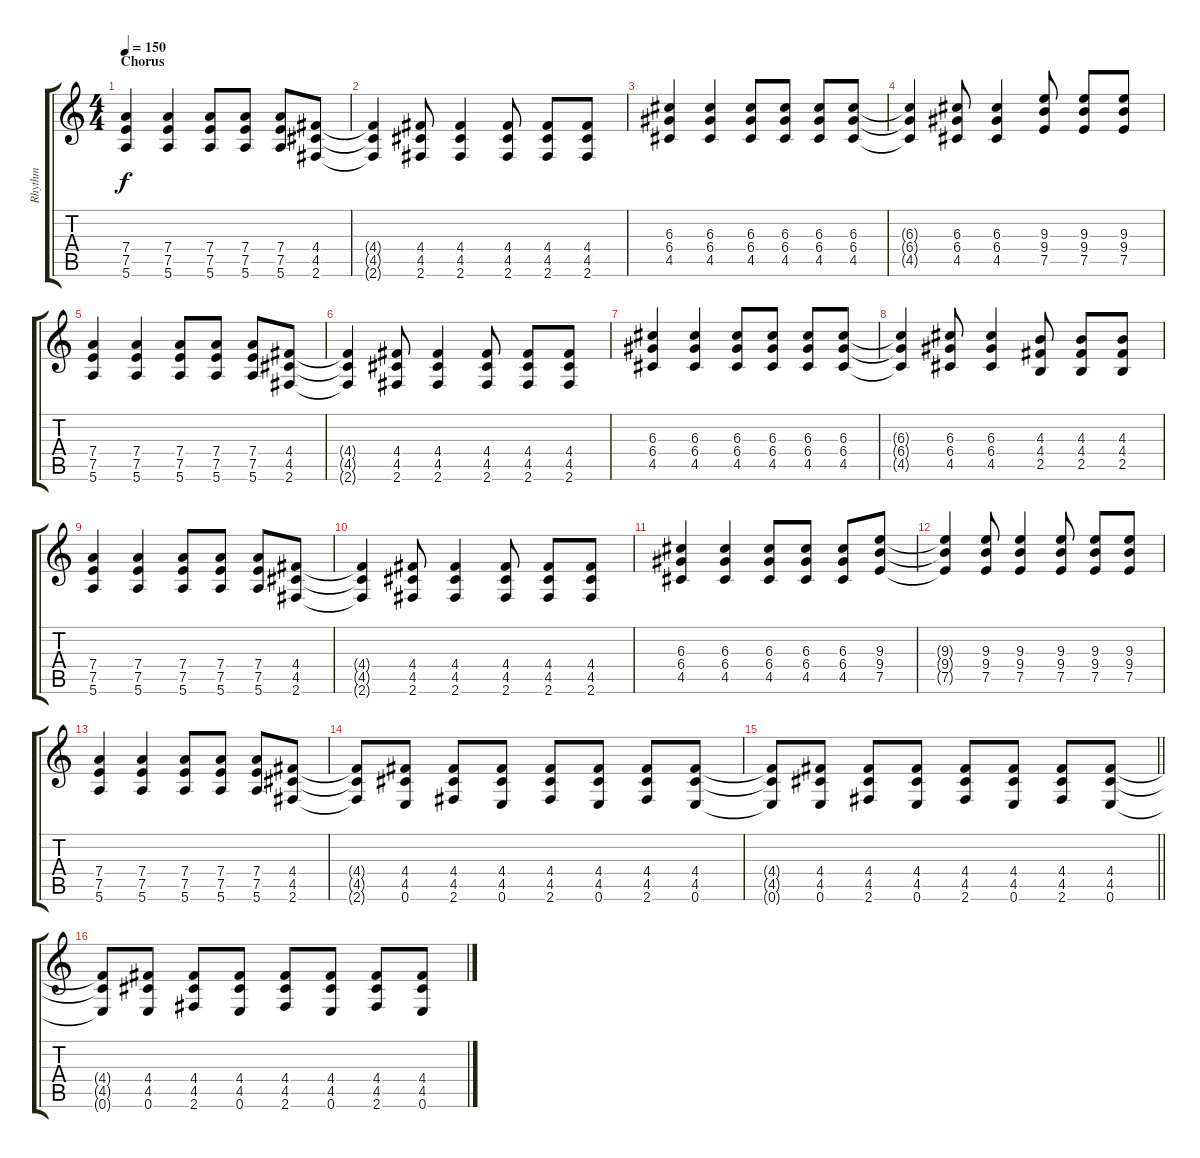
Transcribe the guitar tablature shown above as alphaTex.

\track ("Rhythm" "Rhythm") {instrument overdrivenguitar}
\staff {score tabs}
\tuning (E4 B3 G3 D3 A2 E2) {hide}
\ts (4 4)
\section ("" "Chorus")
\tempo 150
\clef g2
\ks c
(7.4 7.5 5.6).4{dy f} (7.4 7.5 5.6).4 (7.4 7.5 5.6).8 (7.4 7.5 5.6).8 (7.4 7.5 5.6).8 (4.4 4.5 2.6).8 |
(4.4{t} 4.5{t} 2.6{t}).4 (4.4 4.5 2.6).8 (4.4 4.5 2.6).4 (4.4 4.5 2.6).8 (4.4 4.5 2.6).8 (4.4 4.5 2.6).8 |
(6.3 6.4 4.5).4 (6.3 6.4 4.5).4 (6.3 6.4 4.5).8 (6.3 6.4 4.5).8 (6.3 6.4 4.5).8 (6.3 6.4 4.5).8 |
(6.3{t} 6.4{t} 4.5{t}).4 (6.3 6.4 4.5).8 (6.3 6.4 4.5).4 (9.3 9.4 7.5).8 (9.3 9.4 7.5).8 (9.3 9.4 7.5).8 |
(7.4 7.5 5.6).4 (7.4 7.5 5.6).4 (7.4 7.5 5.6).8 (7.4 7.5 5.6).8 (7.4 7.5 5.6).8 (4.4 4.5 2.6).8 |
(4.4{t} 4.5{t} 2.6{t}).4 (4.4 4.5 2.6).8 (4.4 4.5 2.6).4 (4.4 4.5 2.6).8 (4.4 4.5 2.6).8 (4.4 4.5 2.6).8 |
(6.3 6.4 4.5).4 (6.3 6.4 4.5).4 (6.3 6.4 4.5).8 (6.3 6.4 4.5).8 (6.3 6.4 4.5).8 (6.3 6.4 4.5).8 |
(6.3{t} 6.4{t} 4.5{t}).4 (6.3 6.4 4.5).8 (6.3 6.4 4.5).4 (4.3 4.4 2.5).8 (4.3 4.4 2.5).8 (4.3 4.4 2.5).8 |
(7.4 7.5 5.6).4 (7.4 7.5 5.6).4 (7.4 7.5 5.6).8 (7.4 7.5 5.6).8 (7.4 7.5 5.6).8 (4.4 4.5 2.6).8 |
(4.4{t} 4.5{t} 2.6{t}).4 (4.4 4.5 2.6).8 (4.4 4.5 2.6).4 (4.4 4.5 2.6).8 (4.4 4.5 2.6).8 (4.4 4.5 2.6).8 |
(6.3 6.4 4.5).4 (6.3 6.4 4.5).4 (6.3 6.4 4.5).8 (6.3 6.4 4.5).8 (6.3 6.4 4.5).8 (9.3 9.4 7.5).8 |
(9.3{t} 9.4{t} 7.5{t}).4 (9.3 9.4 7.5).8 (9.3 9.4 7.5).4 (9.3 9.4 7.5).8 (9.3 9.4 7.5).8 (9.3 9.4 7.5).8 |
(7.4 7.5 5.6).4 (7.4 7.5 5.6).4 (7.4 7.5 5.6).8 (7.4 7.5 5.6).8 (7.4 7.5 5.6).8 (4.4 4.5 2.6).8 |
(4.4{t} 4.5{t} 2.6{t}).8 (4.4 4.5 0.6).8 (4.4 4.5 2.6).8 (4.4 4.5 0.6).8 (4.4 4.5 2.6).8 (4.4 4.5 0.6).8 (4.4 4.5 2.6).8 (4.4 4.5 0.6).8 |
\barLineRight lightlight
(4.4{t} 4.5{t} 0.6{t}).8 (4.4 4.5 0.6).8 (4.4 4.5 2.6).8 (4.4 4.5 0.6).8 (4.4 4.5 2.6).8 (4.4 4.5 0.6).8 (4.4 4.5 2.6).8 (4.4 4.5 0.6).8 |
(4.4{t} 4.5{t} 0.6{t}).8 (4.4 4.5 0.6).8 (4.4 4.5 2.6).8 (4.4 4.5 0.6).8 (4.4 4.5 2.6).8 (4.4 4.5 0.6).8 (4.4 4.5 2.6).8 (4.4 4.5 0.6).8
